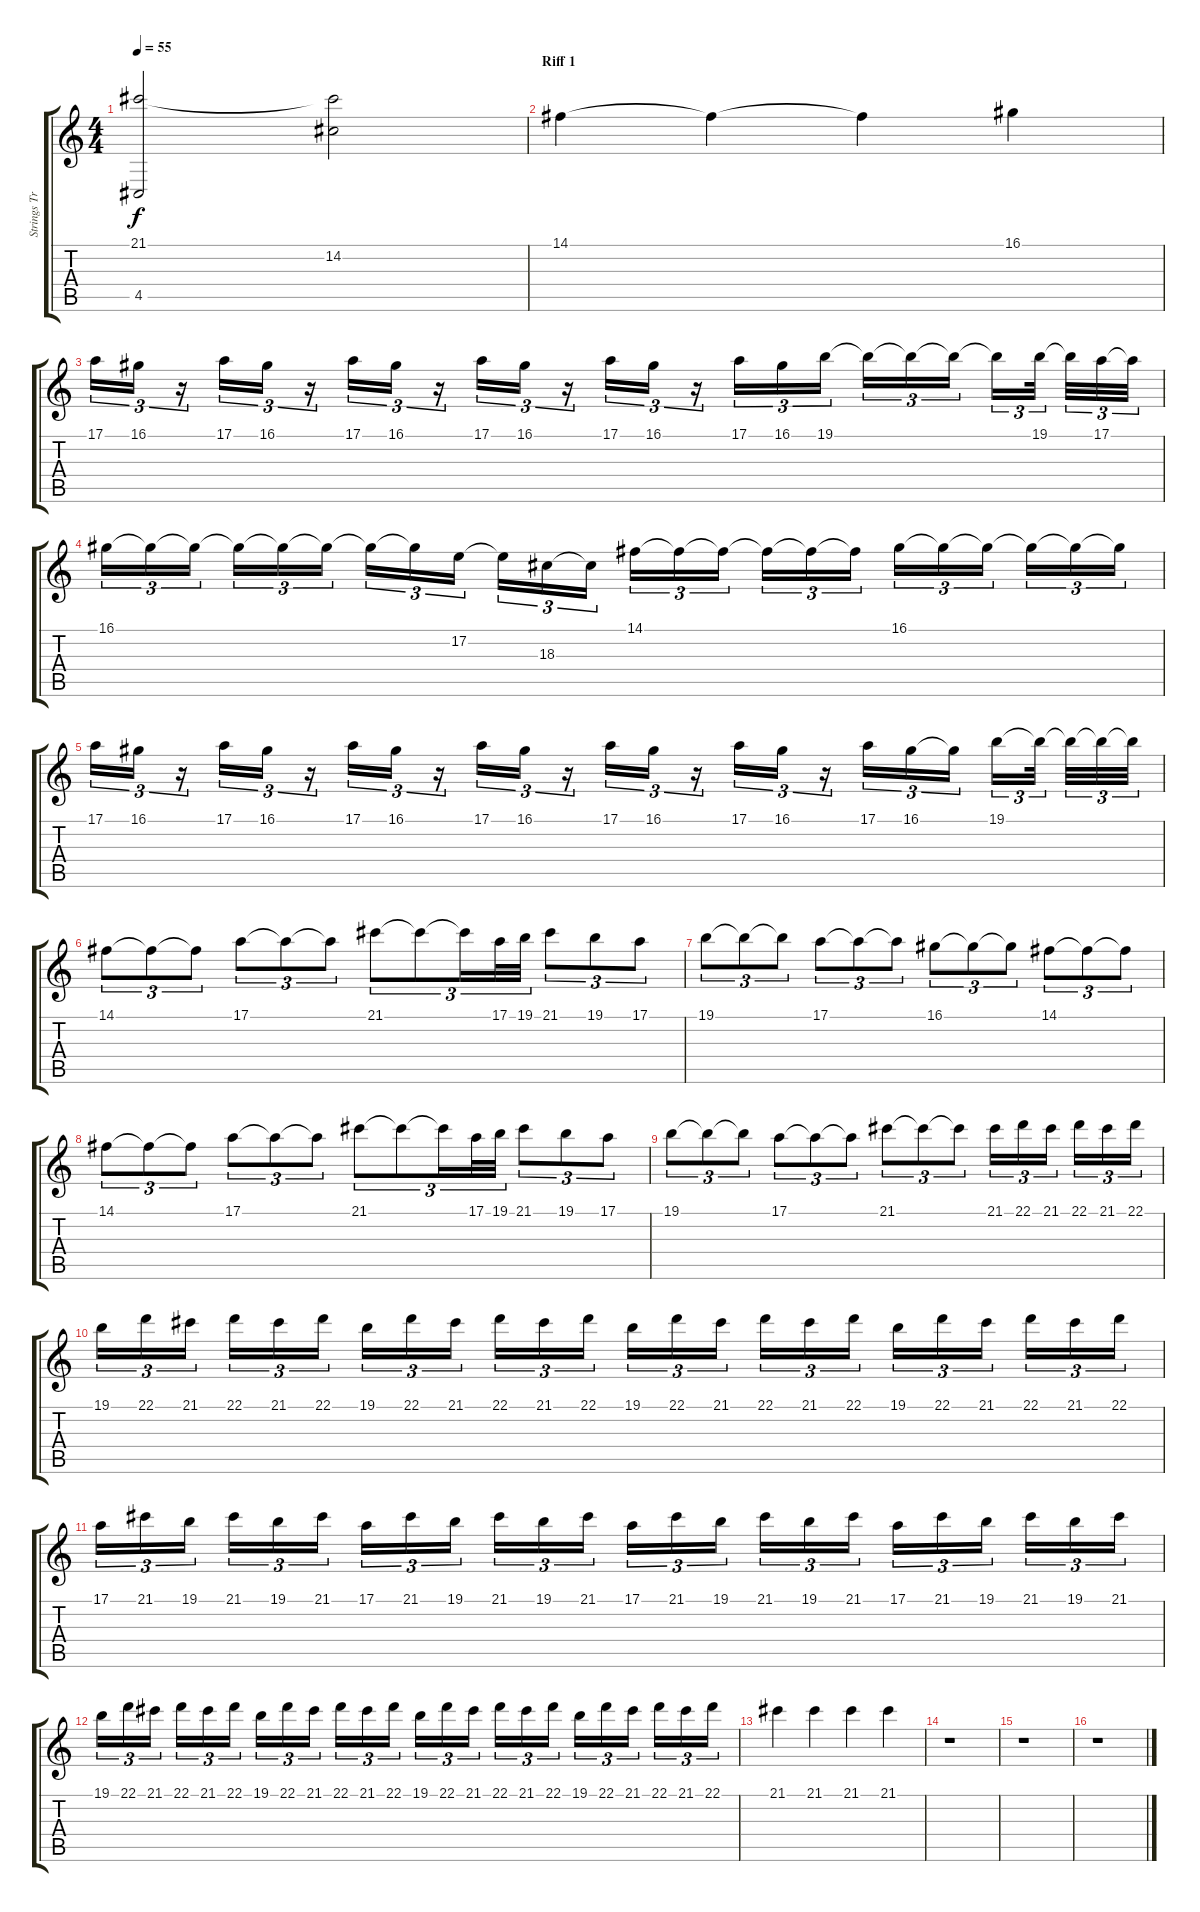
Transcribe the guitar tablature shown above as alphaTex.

\track ("Strings Treble" "Strings Tr") {instrument stringensemble1}
\staff {score tabs}
\tuning (E4 B3 G3 D3 A2 E2) {hide}
\ts (4 4)
\tempo 55
\clef g2
\ks c
(21.1{t} 4.5{t}).2{dy f} (21.1{t} 14.2).2 |
\section ("" "Riff 1")
14.1.4{instrument stringensemble1} 14.1{t}.4 14.1{t}.4 16.1.4 |
17.1.16{tu (3 2)} 16.1.16{tu (3 2)} r.16{tu (3 2)} 17.1.16{tu (3 2)} 16.1.16{tu (3 2)} r.16{tu (3 2)} 17.1.16{tu (3 2)} 16.1.16{tu (3 2)} r.16{tu (3 2)} 17.1.16{tu (3 2)} 16.1.16{tu (3 2)} r.16{tu (3 2)} 17.1.16{tu (3 2)} 16.1.16{tu (3 2)} r.16{tu (3 2)} 17.1.16{tu (3 2)} 16.1.16{tu (3 2)} 19.1.16{tu (3 2)} 19.1{t}.16{tu (3 2)} 19.1{t}.16{tu (3 2)} 19.1{t}.16{tu (3 2)} 19.1{t}.16{tu (3 2)} 19.1.32{tu (3 2)} 19.1{t}.32{tu (3 2)} 17.1.32{tu (3 2)} 17.1{t}.32{tu (3 2)} |
16.1.16{tu (3 2)} 16.1{t}.16{tu (3 2)} 16.1{t}.16{tu (3 2)} 16.1{t}.16{tu (3 2)} 16.1{t}.16{tu (3 2)} 16.1{t}.16{tu (3 2)} 16.1{t}.16{tu (3 2)} 16.1{t}.16{tu (3 2)} 17.2.16{tu (3 2)} 17.2{t}.16{tu (3 2)} 18.3.16{tu (3 2)} 18.3{t}.16{tu (3 2)} 14.1.16{tu (3 2)} 14.1{t}.16{tu (3 2)} 14.1{t}.16{tu (3 2)} 14.1{t}.16{tu (3 2)} 14.1{t}.16{tu (3 2)} 14.1{t}.16{tu (3 2)} 16.1.16{tu (3 2)} 16.1{t}.16{tu (3 2)} 16.1{t}.16{tu (3 2)} 16.1{t}.16{tu (3 2)} 16.1{t}.16{tu (3 2)} 16.1{t}.16{tu (3 2)} |
17.1.16{tu (3 2)} 16.1.16{tu (3 2)} r.16{tu (3 2)} 17.1.16{tu (3 2)} 16.1.16{tu (3 2)} r.16{tu (3 2)} 17.1.16{tu (3 2)} 16.1.16{tu (3 2)} r.16{tu (3 2)} 17.1.16{tu (3 2)} 16.1.16{tu (3 2)} r.16{tu (3 2)} 17.1.16{tu (3 2)} 16.1.16{tu (3 2)} r.16{tu (3 2)} 17.1.16{tu (3 2)} 16.1.16{tu (3 2)} r.16{tu (3 2)} 17.1.16{tu (3 2)} 16.1.16{tu (3 2)} 16.1{t}.16{tu (3 2)} 19.1.16{tu (3 2)} 19.1{t}.32{tu (3 2)} 19.1{t}.32{tu (3 2)} 19.1{t}.32{tu (3 2)} 19.1{t}.32{tu (3 2)} |
14.1.8{tu (3 2)} 14.1{t}.8{tu (3 2)} 14.1{t}.8{tu (3 2)} 17.1.8{tu (3 2)} 17.1{t}.8{tu (3 2)} 17.1{t}.8{tu (3 2)} 21.1.8{tu (3 2)} 21.1{t}.8{tu (3 2)} 21.1{t}.16{tu (3 2)} 17.1.32{tu (3 2)} 19.1.32{tu (3 2)} 21.1.8{tu (3 2)} 19.1.8{tu (3 2)} 17.1.8{tu (3 2)} |
19.1.8{tu (3 2)} 19.1{t}.8{tu (3 2)} 19.1{t}.8{tu (3 2)} 17.1.8{tu (3 2)} 17.1{t}.8{tu (3 2)} 17.1{t}.8{tu (3 2)} 16.1.8{tu (3 2)} 16.1{t}.8{tu (3 2)} 16.1{t}.8{tu (3 2)} 14.1.8{tu (3 2)} 14.1{t}.8{tu (3 2)} 14.1{t}.8{tu (3 2)} |
14.1.8{tu (3 2)} 14.1{t}.8{tu (3 2)} 14.1{t}.8{tu (3 2)} 17.1.8{tu (3 2)} 17.1{t}.8{tu (3 2)} 17.1{t}.8{tu (3 2)} 21.1.8{tu (3 2)} 21.1{t}.8{tu (3 2)} 21.1{t}.16{tu (3 2)} 17.1.32{tu (3 2)} 19.1.32{tu (3 2)} 21.1.8{tu (3 2)} 19.1.8{tu (3 2)} 17.1.8{tu (3 2)} |
19.1.8{tu (3 2)} 19.1{t}.8{tu (3 2)} 19.1{t}.8{tu (3 2)} 17.1.8{tu (3 2)} 17.1{t}.8{tu (3 2)} 17.1{t}.8{tu (3 2)} 21.1.8{tu (3 2)} 21.1{t}.8{tu (3 2)} 21.1{t}.8{tu (3 2)} 21.1.16{tu (3 2)} 22.1.16{tu (3 2)} 21.1.16{tu (3 2)} 22.1.16{tu (3 2)} 21.1.16{tu (3 2)} 22.1.16{tu (3 2)} |
19.1.16{tu (3 2)} 22.1.16{tu (3 2)} 21.1.16{tu (3 2)} 22.1.16{tu (3 2)} 21.1.16{tu (3 2)} 22.1.16{tu (3 2)} 19.1.16{tu (3 2)} 22.1.16{tu (3 2)} 21.1.16{tu (3 2)} 22.1.16{tu (3 2)} 21.1.16{tu (3 2)} 22.1.16{tu (3 2)} 19.1.16{tu (3 2)} 22.1.16{tu (3 2)} 21.1.16{tu (3 2)} 22.1.16{tu (3 2)} 21.1.16{tu (3 2)} 22.1.16{tu (3 2)} 19.1.16{tu (3 2)} 22.1.16{tu (3 2)} 21.1.16{tu (3 2)} 22.1.16{tu (3 2)} 21.1.16{tu (3 2)} 22.1.16{tu (3 2)} |
17.1.16{tu (3 2)} 21.1.16{tu (3 2)} 19.1.16{tu (3 2)} 21.1.16{tu (3 2)} 19.1.16{tu (3 2)} 21.1.16{tu (3 2)} 17.1.16{tu (3 2)} 21.1.16{tu (3 2)} 19.1.16{tu (3 2)} 21.1.16{tu (3 2)} 19.1.16{tu (3 2)} 21.1.16{tu (3 2)} 17.1.16{tu (3 2)} 21.1.16{tu (3 2)} 19.1.16{tu (3 2)} 21.1.16{tu (3 2)} 19.1.16{tu (3 2)} 21.1.16{tu (3 2)} 17.1.16{tu (3 2)} 21.1.16{tu (3 2)} 19.1.16{tu (3 2)} 21.1.16{tu (3 2)} 19.1.16{tu (3 2)} 21.1.16{tu (3 2)} |
19.1.16{tu (3 2)} 22.1.16{tu (3 2)} 21.1.16{tu (3 2)} 22.1.16{tu (3 2)} 21.1.16{tu (3 2)} 22.1.16{tu (3 2)} 19.1.16{tu (3 2)} 22.1.16{tu (3 2)} 21.1.16{tu (3 2)} 22.1.16{tu (3 2)} 21.1.16{tu (3 2)} 22.1.16{tu (3 2)} 19.1.16{tu (3 2)} 22.1.16{tu (3 2)} 21.1.16{tu (3 2)} 22.1.16{tu (3 2)} 21.1.16{tu (3 2)} 22.1.16{tu (3 2)} 19.1.16{tu (3 2)} 22.1.16{tu (3 2)} 21.1.16{tu (3 2)} 22.1.16{tu (3 2)} 21.1.16{tu (3 2)} 22.1.16{tu (3 2)} |
21.1.4 21.1.4 21.1.4 21.1.4 |
r.1 |
r.1 |
r.1
